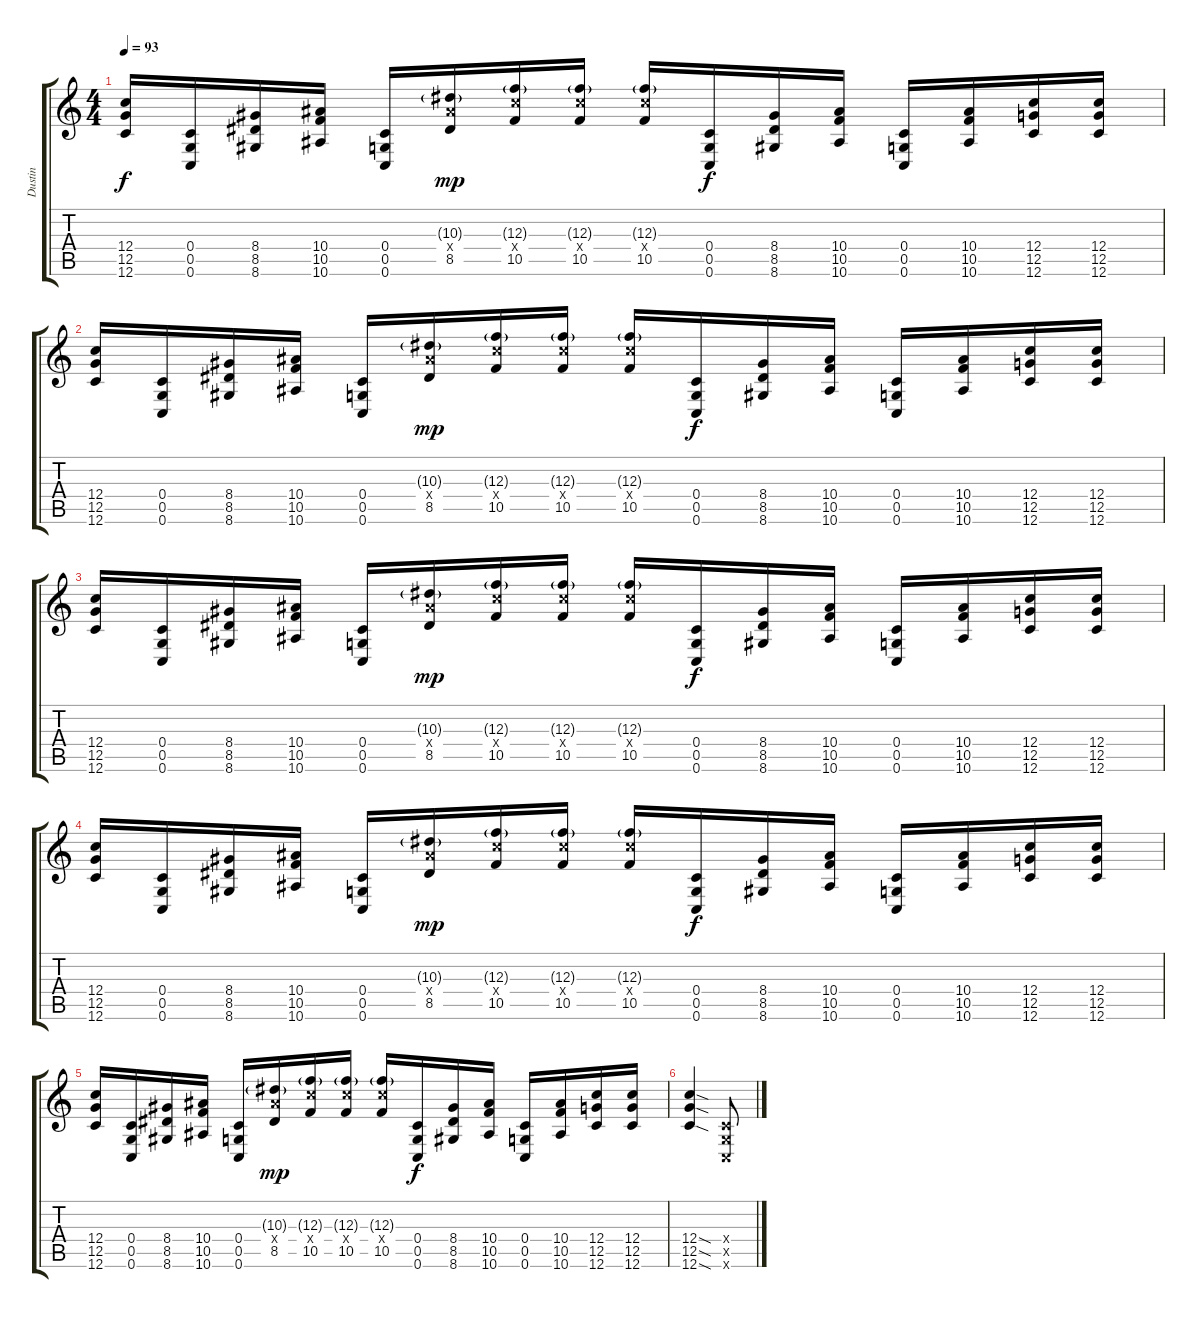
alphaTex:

\track ("Dustin" "Dustin") {instrument distortionguitar}
\staff {score tabs}
\tuning (D4 A3 F3 C3 G2 C2) {hide}
\ts (4 4)
\tempo 93
\clef g2
\ks c
(12.4 12.5 12.6).16{dy f} (0.4 0.5 0.6).16 (8.4 8.5 8.6).16 (10.4 10.5 10.6).16 (0.4 0.5 0.6).16 (10.3{g} 10.4{x} 8.5).16{dy mp} (12.3{g} 12.4{x} 10.5).16 (12.3{g} 12.4{x} 10.5).16 (12.3{g} 12.4{x} 10.5).16 (0.4 0.5 0.6).16{dy f} (8.4 8.5 8.6).16 (10.4 10.5 10.6).16 (0.4 0.5 0.6).16 (10.4 10.5 10.6).16 (12.4 12.5 12.6).16 (12.4 12.5 12.6).16 |
(12.4 12.5 12.6).16 (0.4 0.5 0.6).16 (8.4 8.5 8.6).16 (10.4 10.5 10.6).16 (0.4 0.5 0.6).16 (10.3{g} 10.4{x} 8.5).16{dy mp} (12.3{g} 12.4{x} 10.5).16 (12.3{g} 12.4{x} 10.5).16 (12.3{g} 12.4{x} 10.5).16 (0.4 0.5 0.6).16{dy f} (8.4 8.5 8.6).16 (10.4 10.5 10.6).16 (0.4 0.5 0.6).16 (10.4 10.5 10.6).16 (12.4 12.5 12.6).16 (12.4 12.5 12.6).16 |
(12.4 12.5 12.6).16 (0.4 0.5 0.6).16 (8.4 8.5 8.6).16 (10.4 10.5 10.6).16 (0.4 0.5 0.6).16 (10.3{g} 10.4{x} 8.5).16{dy mp} (12.3{g} 12.4{x} 10.5).16 (12.3{g} 12.4{x} 10.5).16 (12.3{g} 12.4{x} 10.5).16 (0.4 0.5 0.6).16{dy f} (8.4 8.5 8.6).16 (10.4 10.5 10.6).16 (0.4 0.5 0.6).16 (10.4 10.5 10.6).16 (12.4 12.5 12.6).16 (12.4 12.5 12.6).16 |
(12.4 12.5 12.6).16 (0.4 0.5 0.6).16 (8.4 8.5 8.6).16 (10.4 10.5 10.6).16 (0.4 0.5 0.6).16 (10.3{g} 10.4{x} 8.5).16{dy mp} (12.3{g} 12.4{x} 10.5).16 (12.3{g} 12.4{x} 10.5).16 (12.3{g} 12.4{x} 10.5).16 (0.4 0.5 0.6).16{dy f} (8.4 8.5 8.6).16 (10.4 10.5 10.6).16 (0.4 0.5 0.6).16 (10.4 10.5 10.6).16 (12.4 12.5 12.6).16 (12.4 12.5 12.6).16 |
(12.4 12.5 12.6).16 (0.4 0.5 0.6).16 (8.4 8.5 8.6).16 (10.4 10.5 10.6).16 (0.4 0.5 0.6).16 (10.3{g} 10.4{x} 8.5).16{dy mp} (12.3{g} 12.4{x} 10.5).16 (12.3{g} 12.4{x} 10.5).16 (12.3{g} 12.4{x} 10.5).16 (0.4 0.5 0.6).16{dy f} (8.4 8.5 8.6).16 (10.4 10.5 10.6).16 (0.4 0.5 0.6).16 (10.4 10.5 10.6).16 (12.4 12.5 12.6).16 (12.4 12.5 12.6).16 |
(12.4{sod} 12.5{sod} 12.6{sod}).4 (0.4{x} 0.5{x} 0.6{x}).8
